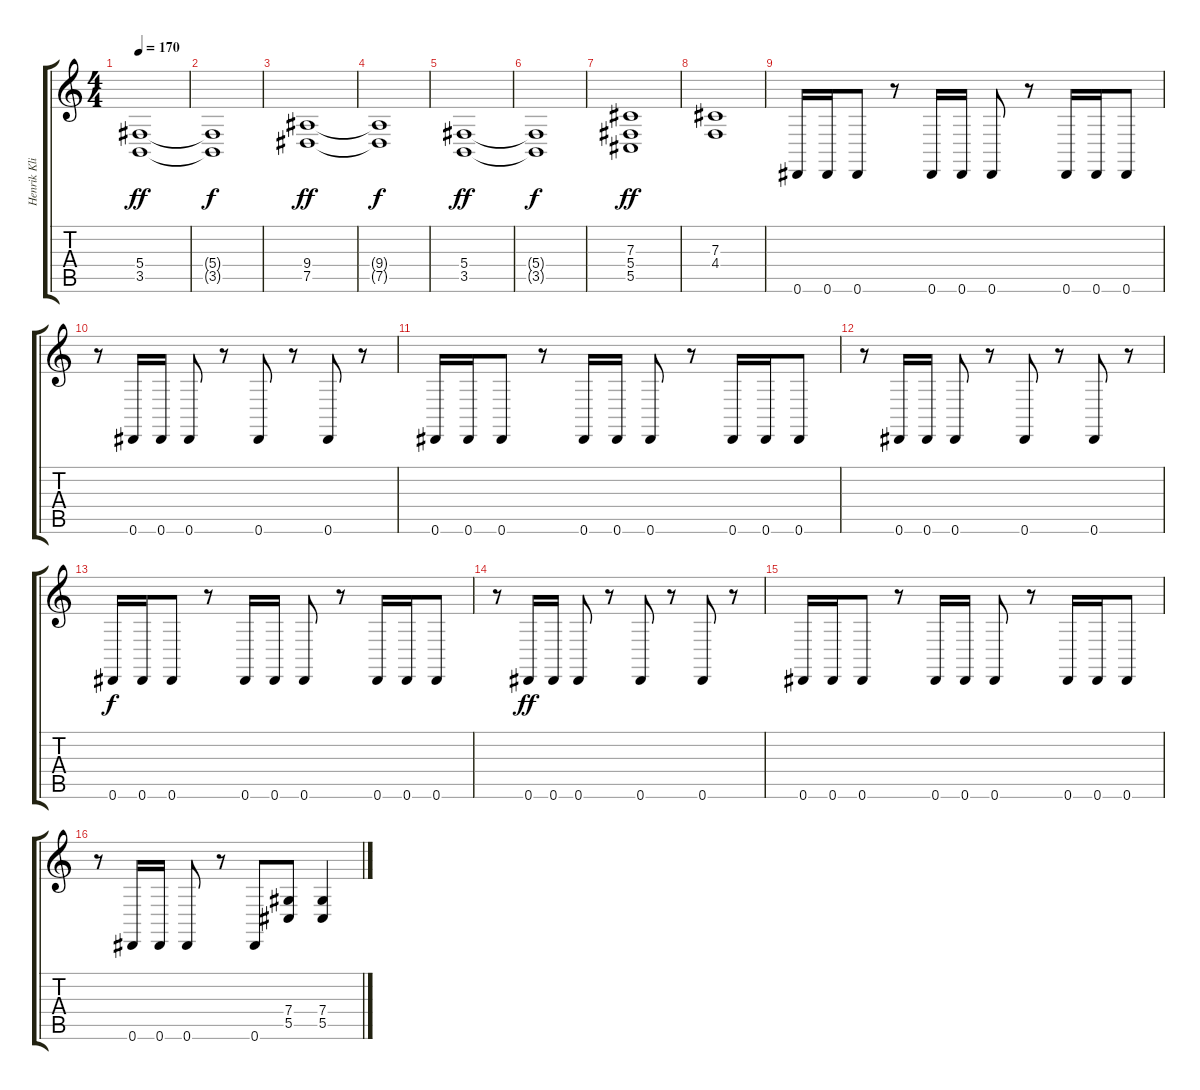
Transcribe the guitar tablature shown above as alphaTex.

\track ("Henrik Klingenberg" "Henrik Kli") {instrument harpsichord}
\staff {score tabs}
\tuning (Eb4 Bb3 Gb3 Db3 Ab2 Eb2) {hide}
\ts (4 4)
\tempo 170
\clef g2
\ks c
(5.4 3.5).1{dy ff} |
(5.4{t} 3.5{t}).1{dy f} |
(9.4 7.5).1{dy ff} |
(9.4{t} 7.5{t}).1{dy f} |
(5.4 3.5).1{dy ff} |
(5.4{t} 3.5{t}).1{dy f} |
(7.3 5.4 5.5).1{dy ff} |
(7.3 4.4).1 |
0.6.16 0.6.16 0.6.8 r.8 0.6.16 0.6.16 0.6.8 r.8 0.6.16 0.6.16 0.6.8 |
r.8 0.6.16 0.6.16 0.6.8 r.8 0.6.8 r.8 0.6.8 r.8 |
0.6.16 0.6.16 0.6.8 r.8 0.6.16 0.6.16 0.6.8 r.8 0.6.16 0.6.16 0.6.8 |
r.8 0.6.16 0.6.16 0.6.8 r.8 0.6.8 r.8 0.6.8 r.8 |
0.6.16{dy f} 0.6.16 0.6.8 r.8 0.6.16 0.6.16 0.6.8 r.8 0.6.16 0.6.16 0.6.8 |
r.8 0.6.16{dy ff} 0.6.16 0.6.8 r.8 0.6.8 r.8 0.6.8 r.8 |
0.6.16 0.6.16 0.6.8 r.8 0.6.16 0.6.16 0.6.8 r.8 0.6.16 0.6.16 0.6.8 |
r.8 0.6.16 0.6.16 0.6.8 r.8 0.6.8 (7.4 5.5).8 (7.4 5.5).4
